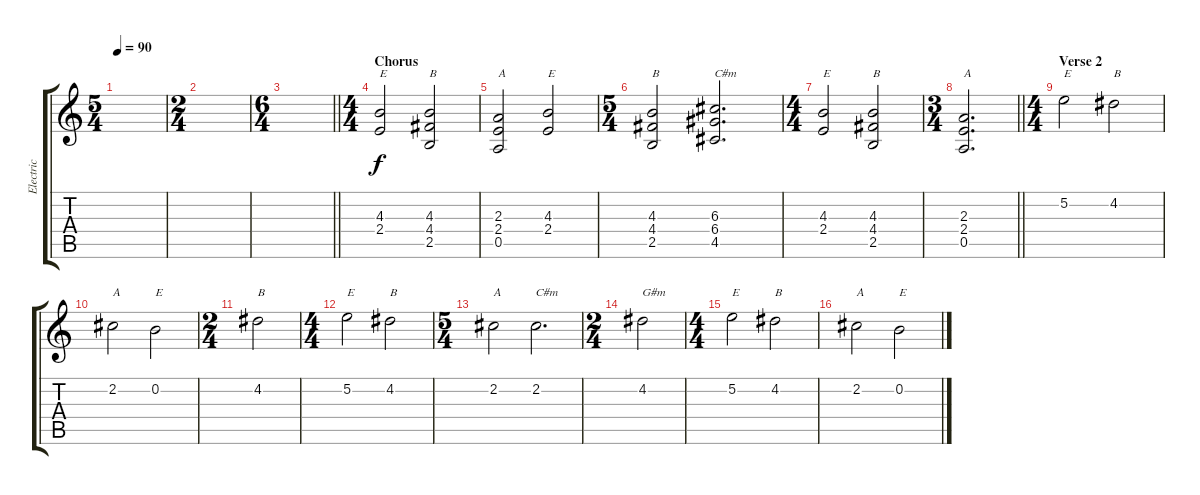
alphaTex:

\track ("Electric" "Electric") {instrument overdrivenguitar}
\staff {score tabs}
\tuning (E4 B3 G3 D3 A2 E2) {hide}
\ts (5 4)
\tempo 90
\clef g2
\ks c
|
\ts (2 4)
|
\ts (6 4)
\barLineRight lightlight
|
\ts (4 4)
\section ("" "Chorus")
(4.3 2.4).2{txt "E"} (4.3 4.4 2.5).2{txt "B"} |
(2.3 2.4 0.5).2{txt "A"} (4.3 2.4).2{txt "E"} |
\ts (5 4)
(4.3 4.4 2.5).2{txt "B"} (6.3 6.4 4.5).2{d txt "C#m"} |
\ts (4 4)
(4.3 2.4).2{txt "E"} (4.3 4.4 2.5).2{txt "B"} |
\ts (3 4)
\barLineRight lightlight
(2.3 2.4 0.5).2{d txt "A"} |
\ts (4 4)
\section ("" "Verse 2")
5.2.2{txt "E"} 4.2.2{txt "B"} |
2.2.2{txt "A"} 0.2.2{txt "E"} |
\ts (2 4)
4.2.2{txt "B"} |
\ts (4 4)
5.2.2{txt "E"} 4.2.2{txt "B"} |
\ts (5 4)
2.2.2{txt "A"} 2.2.2{d txt "C#m"} |
\ts (2 4)
4.2.2{txt "G#m"} |
\ts (4 4)
5.2.2{txt "E"} 4.2.2{txt "B"} |
2.2.2{txt "A"} 0.2.2{txt "E"}
